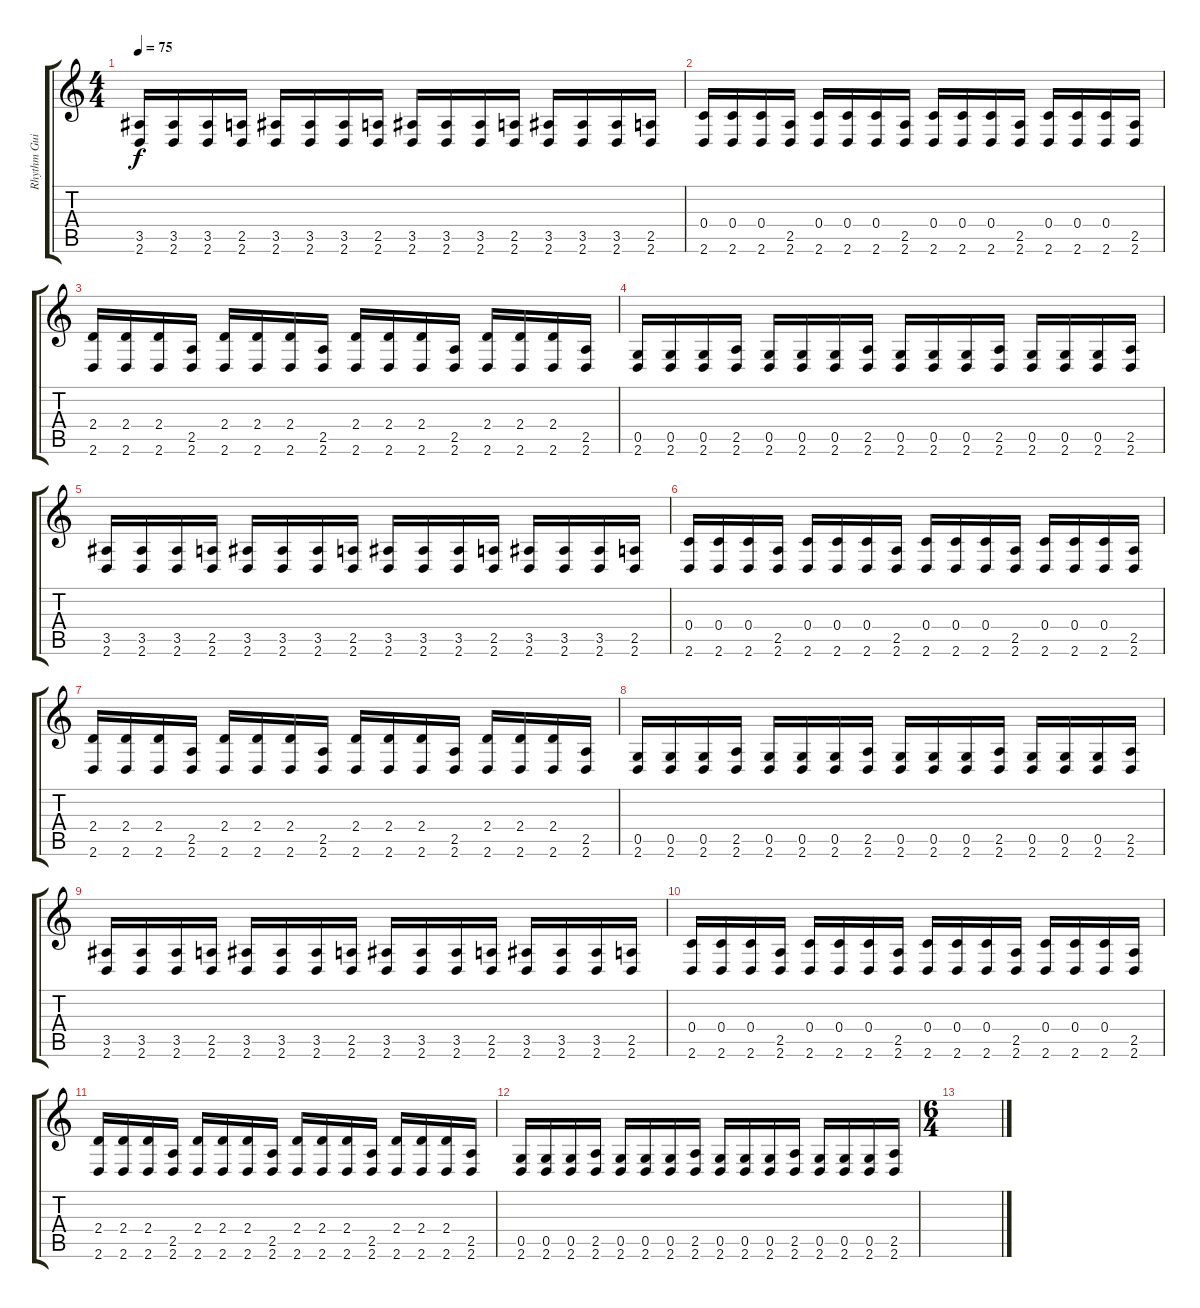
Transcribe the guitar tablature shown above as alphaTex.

\track ("Rhythm Guitar" "Rhythm Gui") {instrument distortionguitar}
\staff {score tabs}
\tuning (D4 A3 F3 C3 G2 C2) {hide}
\ts (4 4)
\tempo 75
\clef g2
\ks c
(3.5 2.6).16{dy f} (3.5 2.6).16 (3.5 2.6).16 (2.5 2.6).16 (3.5 2.6).16 (3.5 2.6).16 (3.5 2.6).16 (2.5 2.6).16 (3.5 2.6).16 (3.5 2.6).16 (3.5 2.6).16 (2.5 2.6).16 (3.5 2.6).16 (3.5 2.6).16 (3.5 2.6).16 (2.5 2.6).16 |
(0.4 2.6).16 (0.4 2.6).16 (0.4 2.6).16 (2.5 2.6).16 (0.4 2.6).16 (0.4 2.6).16 (0.4 2.6).16 (2.5 2.6).16 (0.4 2.6).16 (0.4 2.6).16 (0.4 2.6).16 (2.5 2.6).16 (0.4 2.6).16 (0.4 2.6).16 (0.4 2.6).16 (2.5 2.6).16 |
(2.4 2.6).16 (2.4 2.6).16 (2.4 2.6).16 (2.5 2.6).16 (2.4 2.6).16 (2.4 2.6).16 (2.4 2.6).16 (2.5 2.6).16 (2.4 2.6).16 (2.4 2.6).16 (2.4 2.6).16 (2.5 2.6).16 (2.4 2.6).16 (2.4 2.6).16 (2.4 2.6).16 (2.5 2.6).16 |
(0.5 2.6).16 (0.5 2.6).16 (0.5 2.6).16 (2.5 2.6).16 (0.5 2.6).16 (0.5 2.6).16 (0.5 2.6).16 (2.5 2.6).16 (0.5 2.6).16 (0.5 2.6).16 (0.5 2.6).16 (2.5 2.6).16 (0.5 2.6).16 (0.5 2.6).16 (0.5 2.6).16 (2.5 2.6).16 |
(3.5 2.6).16 (3.5 2.6).16 (3.5 2.6).16 (2.5 2.6).16 (3.5 2.6).16 (3.5 2.6).16 (3.5 2.6).16 (2.5 2.6).16 (3.5 2.6).16 (3.5 2.6).16 (3.5 2.6).16 (2.5 2.6).16 (3.5 2.6).16 (3.5 2.6).16 (3.5 2.6).16 (2.5 2.6).16 |
(0.4 2.6).16 (0.4 2.6).16 (0.4 2.6).16 (2.5 2.6).16 (0.4 2.6).16 (0.4 2.6).16 (0.4 2.6).16 (2.5 2.6).16 (0.4 2.6).16 (0.4 2.6).16 (0.4 2.6).16 (2.5 2.6).16 (0.4 2.6).16 (0.4 2.6).16 (0.4 2.6).16 (2.5 2.6).16 |
(2.4 2.6).16 (2.4 2.6).16 (2.4 2.6).16 (2.5 2.6).16 (2.4 2.6).16 (2.4 2.6).16 (2.4 2.6).16 (2.5 2.6).16 (2.4 2.6).16 (2.4 2.6).16 (2.4 2.6).16 (2.5 2.6).16 (2.4 2.6).16 (2.4 2.6).16 (2.4 2.6).16 (2.5 2.6).16 |
(0.5 2.6).16 (0.5 2.6).16 (0.5 2.6).16 (2.5 2.6).16 (0.5 2.6).16 (0.5 2.6).16 (0.5 2.6).16 (2.5 2.6).16 (0.5 2.6).16 (0.5 2.6).16 (0.5 2.6).16 (2.5 2.6).16 (0.5 2.6).16 (0.5 2.6).16 (0.5 2.6).16 (2.5 2.6).16 |
(3.5 2.6).16 (3.5 2.6).16 (3.5 2.6).16 (2.5 2.6).16 (3.5 2.6).16 (3.5 2.6).16 (3.5 2.6).16 (2.5 2.6).16 (3.5 2.6).16 (3.5 2.6).16 (3.5 2.6).16 (2.5 2.6).16 (3.5 2.6).16 (3.5 2.6).16 (3.5 2.6).16 (2.5 2.6).16 |
(0.4 2.6).16 (0.4 2.6).16 (0.4 2.6).16 (2.5 2.6).16 (0.4 2.6).16 (0.4 2.6).16 (0.4 2.6).16 (2.5 2.6).16 (0.4 2.6).16 (0.4 2.6).16 (0.4 2.6).16 (2.5 2.6).16 (0.4 2.6).16 (0.4 2.6).16 (0.4 2.6).16 (2.5 2.6).16 |
(2.4 2.6).16 (2.4 2.6).16 (2.4 2.6).16 (2.5 2.6).16 (2.4 2.6).16 (2.4 2.6).16 (2.4 2.6).16 (2.5 2.6).16 (2.4 2.6).16 (2.4 2.6).16 (2.4 2.6).16 (2.5 2.6).16 (2.4 2.6).16 (2.4 2.6).16 (2.4 2.6).16 (2.5 2.6).16 |
(0.5 2.6).16 (0.5 2.6).16 (0.5 2.6).16 (2.5 2.6).16 (0.5 2.6).16 (0.5 2.6).16 (0.5 2.6).16 (2.5 2.6).16 (0.5 2.6).16 (0.5 2.6).16 (0.5 2.6).16 (2.5 2.6).16 (0.5 2.6).16 (0.5 2.6).16 (0.5 2.6).16 (2.5 2.6).16 |
\ts (6 4)
